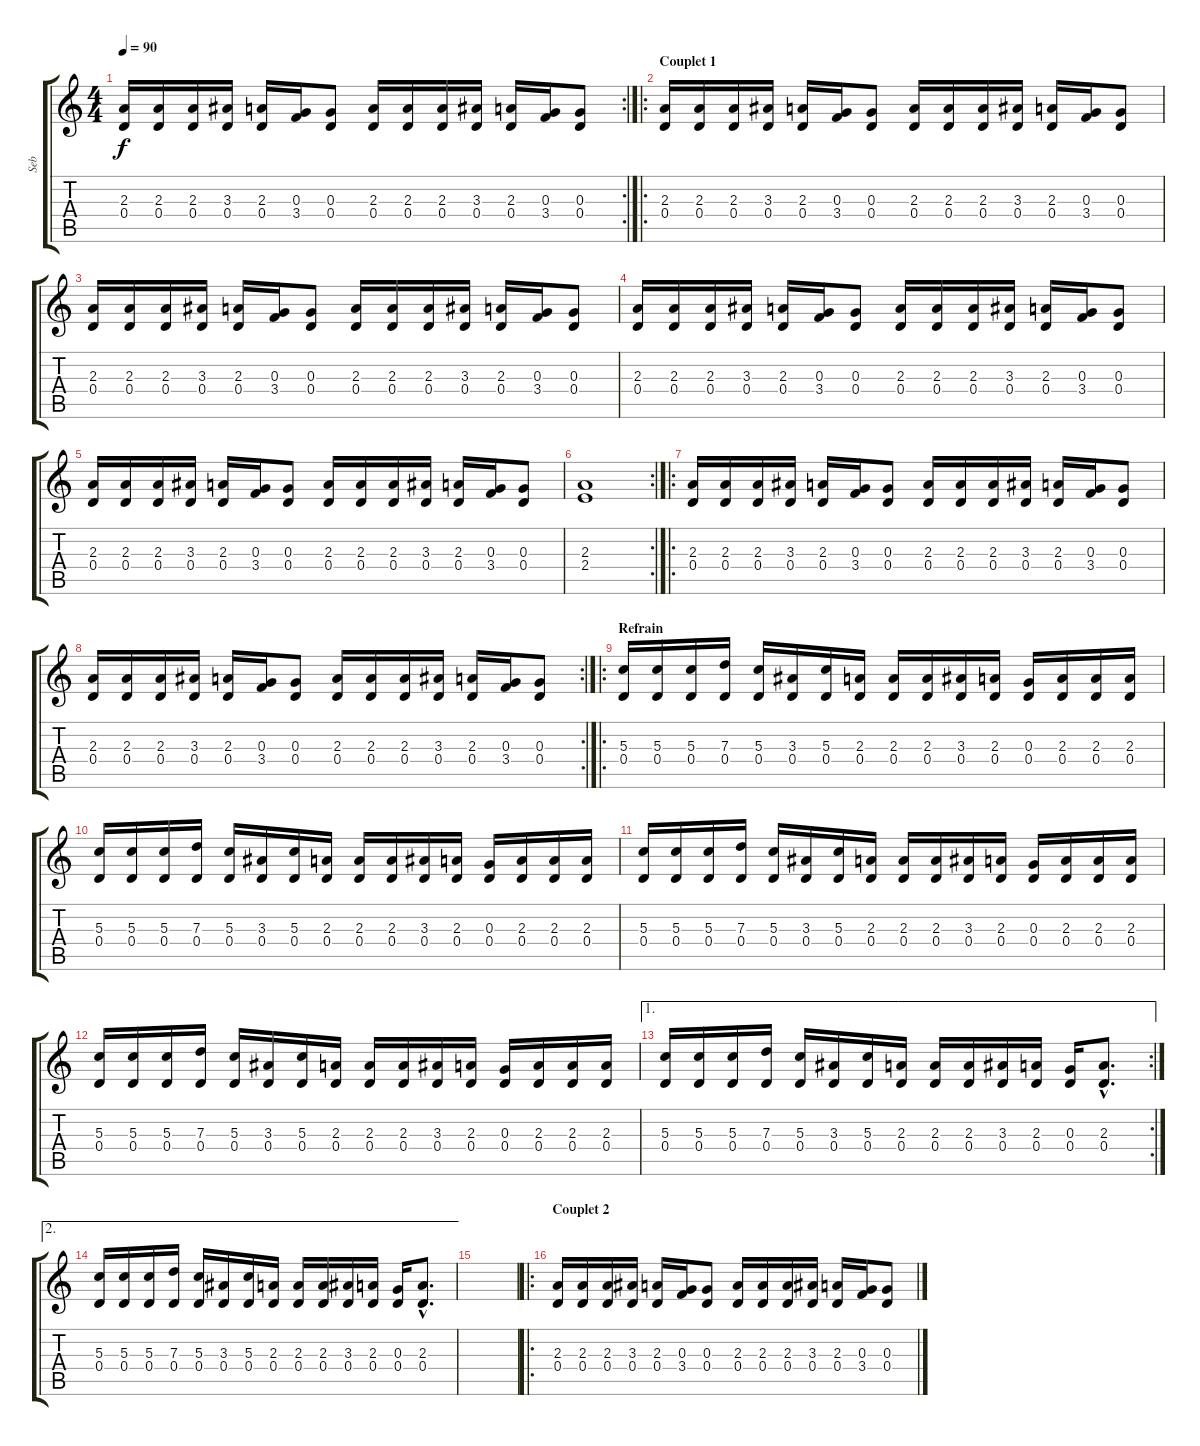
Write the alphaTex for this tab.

\track ("Seb" "Seb") {instrument distortionguitar}
\staff {score tabs}
\tuning (E4 B3 G3 D3 A2 E2) {hide}
\rc 2
\ts (4 4)
\tempo 90
\clef g2
\ks c
(2.3 0.4).16{dy f} (2.3 0.4).16 (2.3 0.4).16 (3.3 0.4).16 (2.3 0.4).16 (0.3 3.4).16 (0.3 0.4).8 (2.3 0.4).16 (2.3 0.4).16 (2.3 0.4).16 (3.3 0.4).16 (2.3 0.4).16 (0.3 3.4).16 (0.3 0.4).8 |
\ro
\section ("" "Couplet 1")
(2.3 0.4).16 (2.3 0.4).16 (2.3 0.4).16 (3.3 0.4).16 (2.3 0.4).16 (0.3 3.4).16 (0.3 0.4).8 (2.3 0.4).16 (2.3 0.4).16 (2.3 0.4).16 (3.3 0.4).16 (2.3 0.4).16 (0.3 3.4).16 (0.3 0.4).8 |
(2.3 0.4).16 (2.3 0.4).16 (2.3 0.4).16 (3.3 0.4).16 (2.3 0.4).16 (0.3 3.4).16 (0.3 0.4).8 (2.3 0.4).16 (2.3 0.4).16 (2.3 0.4).16 (3.3 0.4).16 (2.3 0.4).16 (0.3 3.4).16 (0.3 0.4).8 |
(2.3 0.4).16 (2.3 0.4).16 (2.3 0.4).16 (3.3 0.4).16 (2.3 0.4).16 (0.3 3.4).16 (0.3 0.4).8 (2.3 0.4).16 (2.3 0.4).16 (2.3 0.4).16 (3.3 0.4).16 (2.3 0.4).16 (0.3 3.4).16 (0.3 0.4).8 |
(2.3 0.4).16 (2.3 0.4).16 (2.3 0.4).16 (3.3 0.4).16 (2.3 0.4).16 (0.3 3.4).16 (0.3 0.4).8 (2.3 0.4).16 (2.3 0.4).16 (2.3 0.4).16 (3.3 0.4).16 (2.3 0.4).16 (0.3 3.4).16 (0.3 0.4).8 |
\rc 2
(2.3 2.4).1 |
\ro
(2.3 0.4).16 (2.3 0.4).16 (2.3 0.4).16 (3.3 0.4).16 (2.3 0.4).16 (0.3 3.4).16 (0.3 0.4).8 (2.3 0.4).16 (2.3 0.4).16 (2.3 0.4).16 (3.3 0.4).16 (2.3 0.4).16 (0.3 3.4).16 (0.3 0.4).8 |
\rc 2
(2.3 0.4).16 (2.3 0.4).16 (2.3 0.4).16 (3.3 0.4).16 (2.3 0.4).16 (0.3 3.4).16 (0.3 0.4).8 (2.3 0.4).16 (2.3 0.4).16 (2.3 0.4).16 (3.3 0.4).16 (2.3 0.4).16 (0.3 3.4).16 (0.3 0.4).8 |
\ro
\section ("" "Refrain")
(5.3 0.4).16 (5.3 0.4).16 (5.3 0.4).16 (7.3 0.4).16 (5.3 0.4).16 (3.3 0.4).16 (5.3 0.4).16 (2.3 0.4).16 (2.3 0.4).16 (2.3 0.4).16 (3.3 0.4).16 (2.3 0.4).16 (0.3 0.4).16 (2.3 0.4).16 (2.3 0.4).16 (2.3 0.4).16 |
(5.3 0.4).16 (5.3 0.4).16 (5.3 0.4).16 (7.3 0.4).16 (5.3 0.4).16 (3.3 0.4).16 (5.3 0.4).16 (2.3 0.4).16 (2.3 0.4).16 (2.3 0.4).16 (3.3 0.4).16 (2.3 0.4).16 (0.3 0.4).16 (2.3 0.4).16 (2.3 0.4).16 (2.3 0.4).16 |
(5.3 0.4).16 (5.3 0.4).16 (5.3 0.4).16 (7.3 0.4).16 (5.3 0.4).16 (3.3 0.4).16 (5.3 0.4).16 (2.3 0.4).16 (2.3 0.4).16 (2.3 0.4).16 (3.3 0.4).16 (2.3 0.4).16 (0.3 0.4).16 (2.3 0.4).16 (2.3 0.4).16 (2.3 0.4).16 |
(5.3 0.4).16 (5.3 0.4).16 (5.3 0.4).16 (7.3 0.4).16 (5.3 0.4).16 (3.3 0.4).16 (5.3 0.4).16 (2.3 0.4).16 (2.3 0.4).16 (2.3 0.4).16 (3.3 0.4).16 (2.3 0.4).16 (0.3 0.4).16 (2.3 0.4).16 (2.3 0.4).16 (2.3 0.4).16 |
\ae 1
\rc 2
(5.3 0.4).16 (5.3 0.4).16 (5.3 0.4).16 (7.3 0.4).16 (5.3 0.4).16 (3.3 0.4).16 (5.3 0.4).16 (2.3 0.4).16 (2.3 0.4).16 (2.3 0.4).16 (3.3 0.4).16 (2.3 0.4).16 (0.3 0.4).16 (2.3{hac} 0.4{hac}).8{d} |
\ae 2
(5.3 0.4).16 (5.3 0.4).16 (5.3 0.4).16 (7.3 0.4).16 (5.3 0.4).16 (3.3 0.4).16 (5.3 0.4).16 (2.3 0.4).16 (2.3 0.4).16 (2.3 0.4).16 (3.3 0.4).16 (2.3 0.4).16 (0.3 0.4).16 (2.3{hac} 0.4{hac}).8{d} |
|
\ro
\section ("" "Couplet 2")
(2.3 0.4).16 (2.3 0.4).16 (2.3 0.4).16 (3.3 0.4).16 (2.3 0.4).16 (0.3 3.4).16 (0.3 0.4).8 (2.3 0.4).16 (2.3 0.4).16 (2.3 0.4).16 (3.3 0.4).16 (2.3 0.4).16 (0.3 3.4).16 (0.3 0.4).8
